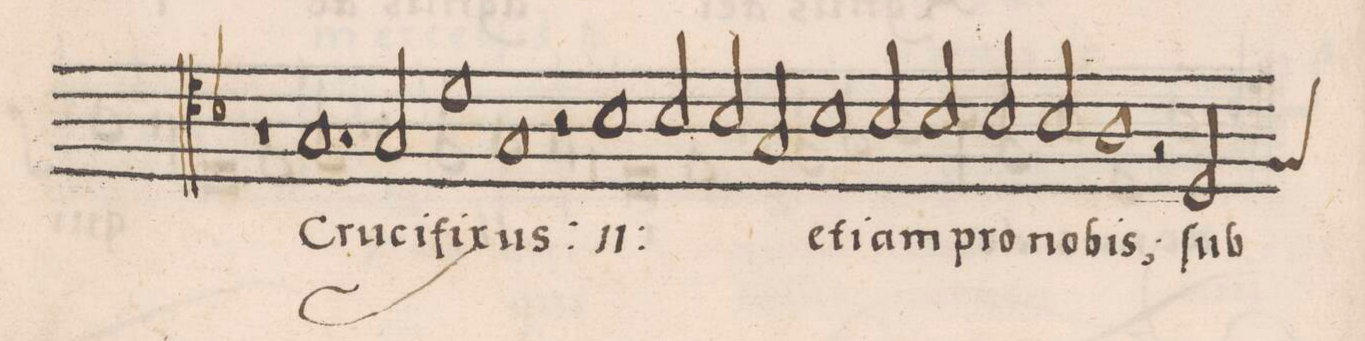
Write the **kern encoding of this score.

**kern	**text
*I"BASSVS	*
*clefC4	*
*k[b-]	*
*met(c|)	*
*M2/1	*
1r	.
1.G	Cru-
=98	=98
2G/	-ci-
1d	-fix-
=99	=99
1G	-us
2r	.
*	*ij
1B-	cru-
=100	=100
2B-/	-ci-
2B-/	-fix-
2G/	-us
*	*Xij
=101	=101
1B-	e-
2B-/	-ti-
2B-/	-am
=102	=102
2B-/	pro-
2B-/	-no-
1A	-bis;
=103	=103
2r	.
*custos:F	*
2D/	ſub
*-	*-
